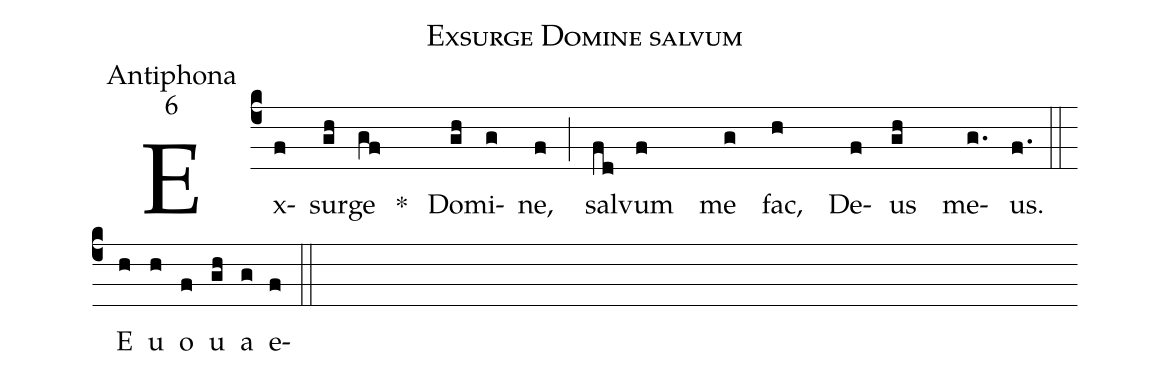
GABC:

name:Exsurge Domine salvum;
office-part:Antiphona;
mode:6;
%%
(c4) Ex(f)sur(gh)ge(gf) *() Do(gh)mi(g)ne,(f) (;) sal(fd)vum(f) me(g) fac,(h) De(f)us(gh) me(g.)us.(f.) (::) <eu>E(h) u(h) o(f) u(gh) a(g) e(f)</eu> (::)
